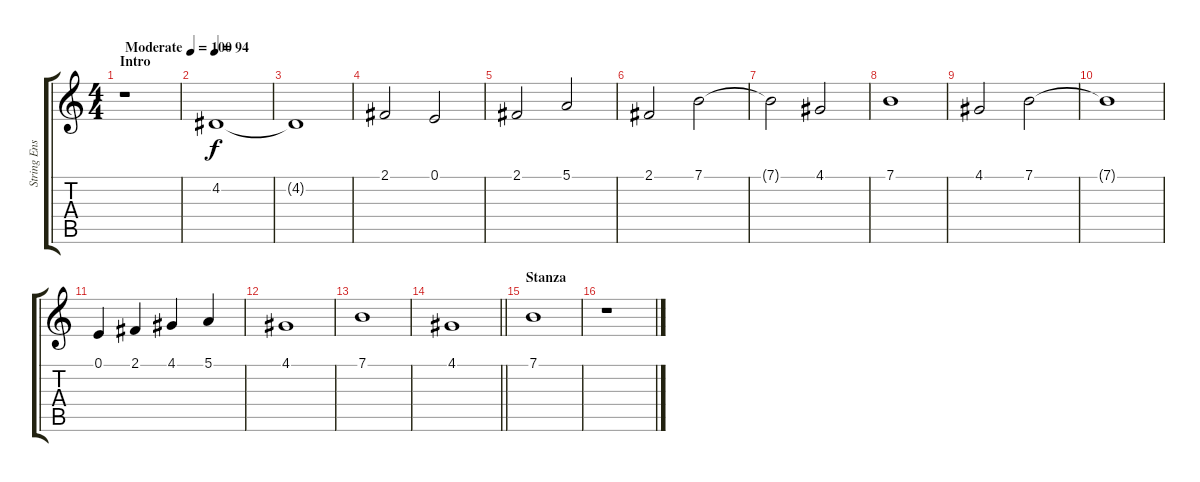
\track ("String Ensemble I" "String Ens") {instrument stringensemble1}
\staff {score tabs}
\tuning (E4 B3 G3 D3 A2 E2) {hide}
\ts (4 4)
\section ("" "Intro")
\tempo (100 "Moderate")
\clef g2
\ks c
r.1{dy f instrument stringensemble1} |
\tempo 94
4.2.1 |
4.2{t}.1 |
2.1.2 0.1.2 |
2.1.2 5.1.2 |
2.1.2 7.1.2 |
7.1{t}.2 4.1.2 |
7.1.1 |
4.1.2 7.1.2 |
7.1{t}.1 |
0.1.4 2.1.4 4.1.4 5.1.4 |
4.1.1 |
7.1.1 |
\barLineRight lightlight
4.1.1 |
\section ("" "Stanza")
7.1.1 |
r.1
